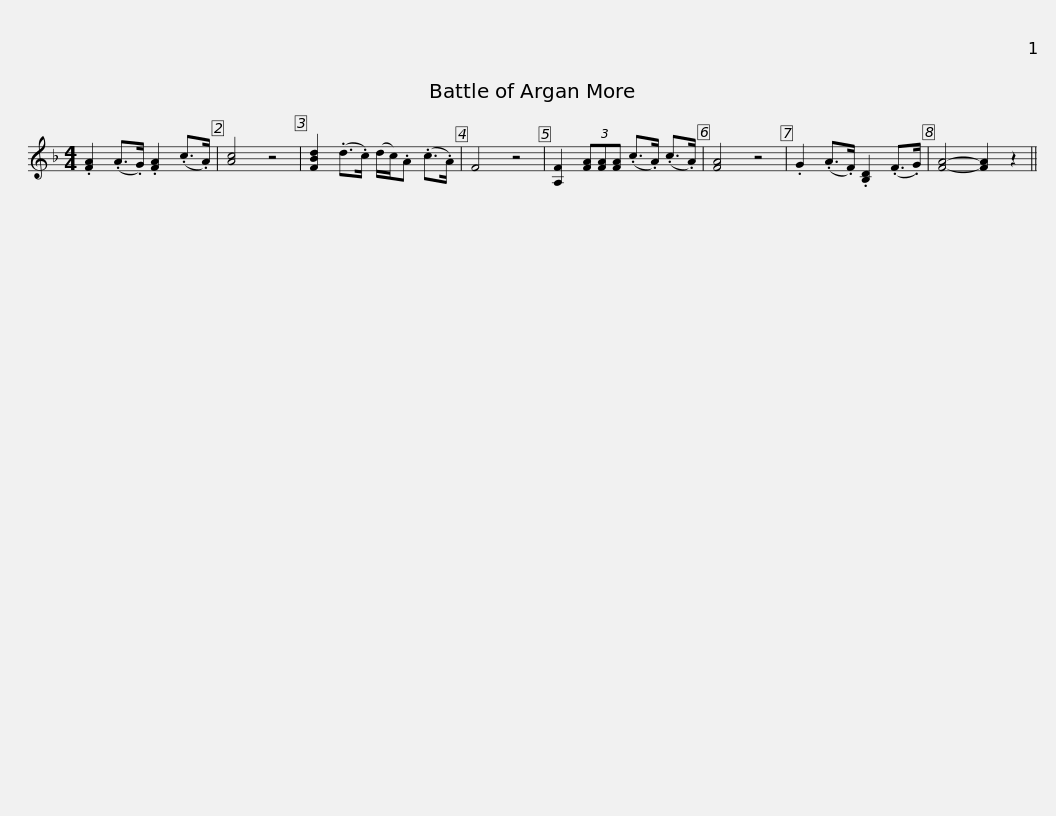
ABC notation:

X:1
L:1/8
M:4/4
I:linebreak $
K:F
V:1 treble
V:1
 .[FA]2 (.A>.G) .[FA]2 (.c>.A) | [Ac]4 z4 | [FBd]2 (.d>.c) (d/c/).A (.c>.A) | F4 z4 | [A,F]2 (3[FA][FA][FA] (.c>.A) (.c>.A) | %5
 [FA]4 z4 | .G2 (.A>.F) .[B,D]2 (.F>.G) | [FA]4- [FA]2 z2 || %8
